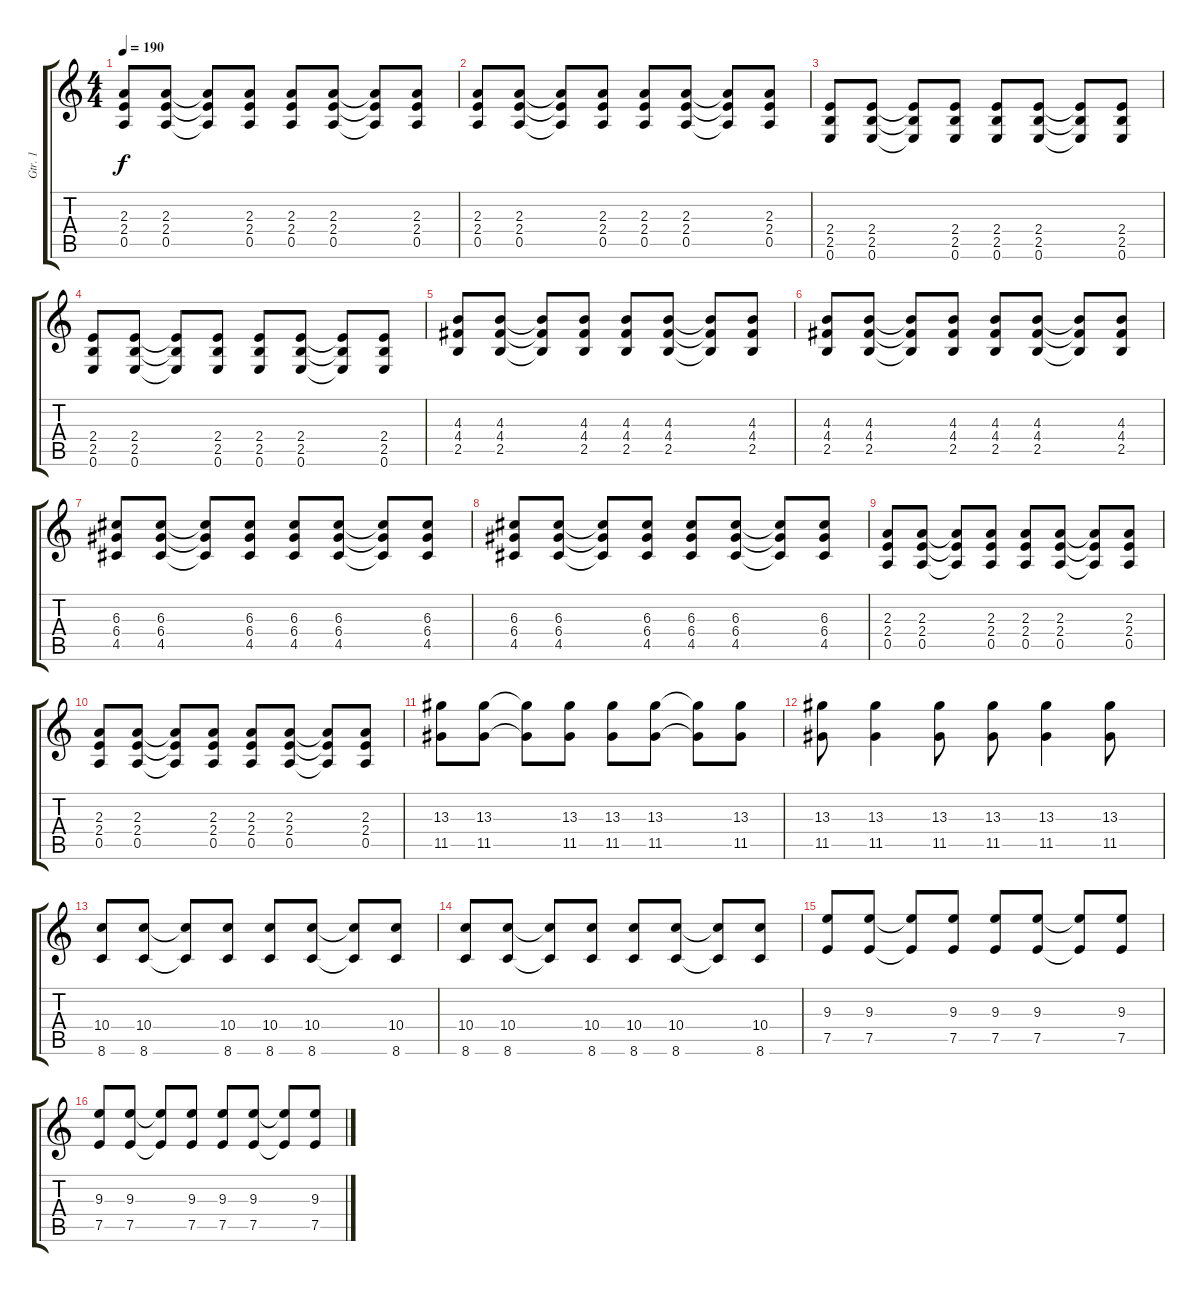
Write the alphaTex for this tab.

\track ("Gtr. 1" "Gtr. 1") {instrument distortionguitar}
\staff {score tabs}
\tuning (E4 B3 G3 D3 A2 E2) {hide}
\ts (4 4)
\tempo 190
\clef g2
\ks c
(2.3 2.4 0.5).8{dy f} (2.3 2.4 0.5).8 (2.3{t} 2.4{t} 0.5{t}).8 (2.3 2.4 0.5).8 (2.3 2.4 0.5).8 (2.3 2.4 0.5).8 (2.3{t} 2.4{t} 0.5{t}).8 (2.3 2.4 0.5).8 |
(2.3 2.4 0.5).8 (2.3 2.4 0.5).8 (2.3{t} 2.4{t} 0.5{t}).8 (2.3 2.4 0.5).8 (2.3 2.4 0.5).8 (2.3 2.4 0.5).8 (2.3{t} 2.4{t} 0.5{t}).8 (2.3 2.4 0.5).8 |
(2.4 2.5 0.6).8 (2.4 2.5 0.6).8 (2.4{t} 2.5{t} 0.6{t}).8 (2.4 2.5 0.6).8 (2.4 2.5 0.6).8 (2.4 2.5 0.6).8 (2.4{t} 2.5{t} 0.6{t}).8 (2.4 2.5 0.6).8 |
(2.4 2.5 0.6).8 (2.4 2.5 0.6).8 (2.4{t} 2.5{t} 0.6{t}).8 (2.4 2.5 0.6).8 (2.4 2.5 0.6).8 (2.4 2.5 0.6).8 (2.4{t} 2.5{t} 0.6{t}).8 (2.4 2.5 0.6).8 |
(4.3 4.4 2.5).8 (4.3 4.4 2.5).8 (4.3{t} 4.4{t} 2.5{t}).8 (4.3 4.4 2.5).8 (4.3 4.4 2.5).8 (4.3 4.4 2.5).8 (4.3{t} 4.4{t} 2.5{t}).8 (4.3 4.4 2.5).8 |
(4.3 4.4 2.5).8 (4.3 4.4 2.5).8 (4.3{t} 4.4{t} 2.5{t}).8 (4.3 4.4 2.5).8 (4.3 4.4 2.5).8 (4.3 4.4 2.5).8 (4.3{t} 4.4{t} 2.5{t}).8 (4.3 4.4 2.5).8 |
(6.3 6.4 4.5).8 (6.3 6.4 4.5).8 (6.3{t} 6.4{t} 4.5{t}).8 (6.3 6.4 4.5).8 (6.3 6.4 4.5).8 (6.3 6.4 4.5).8 (6.3{t} 6.4{t} 4.5{t}).8 (6.3 6.4 4.5).8 |
(6.3 6.4 4.5).8 (6.3 6.4 4.5).8 (6.3{t} 6.4{t} 4.5{t}).8 (6.3 6.4 4.5).8 (6.3 6.4 4.5).8 (6.3 6.4 4.5).8 (6.3{t} 6.4{t} 4.5{t}).8 (6.3 6.4 4.5).8 |
(2.3 2.4 0.5).8 (2.3 2.4 0.5).8 (2.3{t} 2.4{t} 0.5{t}).8 (2.3 2.4 0.5).8 (2.3 2.4 0.5).8 (2.3 2.4 0.5).8 (2.3{t} 2.4{t} 0.5{t}).8 (2.3 2.4 0.5).8 |
(2.3 2.4 0.5).8 (2.3 2.4 0.5).8 (2.3{t} 2.4{t} 0.5{t}).8 (2.3 2.4 0.5).8 (2.3 2.4 0.5).8 (2.3 2.4 0.5).8 (2.3{t} 2.4{t} 0.5{t}).8 (2.3 2.4 0.5).8 |
(13.3 11.5).8{instrument distortionguitar} (13.3 11.5).8 (13.3{t} 11.5{t}).8 (13.3 11.5).8 (13.3 11.5).8 (13.3 11.5).8 (13.3{t} 11.5{t}).8 (13.3 11.5).8 |
(13.3 11.5).8 (13.3 11.5).4 (13.3 11.5).8 (13.3 11.5).8 (13.3 11.5).4 (13.3 11.5).8 |
(10.4 8.6).8 (10.4 8.6).8 (10.4{t} 8.6{t}).8 (10.4 8.6).8 (10.4 8.6).8 (10.4 8.6).8 (10.4{t} 8.6{t}).8 (10.4 8.6).8 |
(10.4 8.6).8 (10.4 8.6).8 (10.4{t} 8.6{t}).8 (10.4 8.6).8 (10.4 8.6).8 (10.4 8.6).8 (10.4{t} 8.6{t}).8 (10.4 8.6).8 |
(9.3 7.5).8 (9.3 7.5).8 (9.3{t} 7.5{t}).8 (9.3 7.5).8 (9.3 7.5).8 (9.3 7.5).8 (9.3{t} 7.5{t}).8 (9.3 7.5).8 |
(9.3 7.5).8 (9.3 7.5).8 (9.3{t} 7.5{t}).8 (9.3 7.5).8 (9.3 7.5).8 (9.3 7.5).8 (9.3{t} 7.5{t}).8 (9.3 7.5).8
